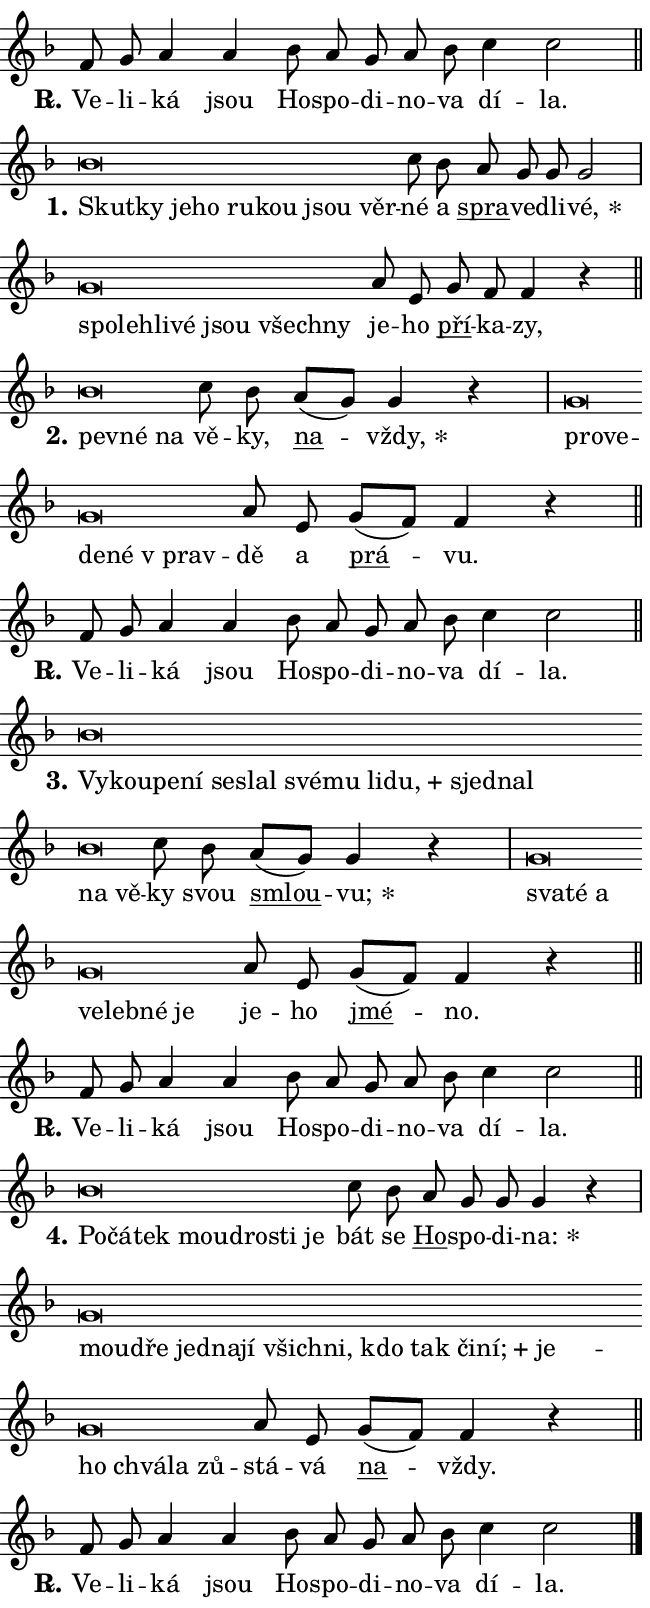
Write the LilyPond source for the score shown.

\version "2.24.0"
\header { tagline = "" }
\paper {
  indent = 0\cm
  top-margin = 0\cm
  right-margin = 0.13\cm % to fit lyric hyphens
  bottom-margin = 0\cm
  left-margin = 0\cm
  paper-width = 11\cm
  page-breaking = #ly:one-page-breaking
  system-system-spacing.basic-distance = #11
  score-system-spacing.basic-distance = #11
  ragged-last = ##f
}


%% Author: Thomas Morley
%% https://lists.gnu.org/archive/html/lilypond-user/2020-05/msg00002.html
#(define (line-position grob)
"Returns position of @var[grob} in current system:
   @code{'start}, if at first time-step
   @code{'end}, if at last time-step
   @code{'middle} otherwise
"
  (let* ((col (ly:item-get-column grob))
         (ln (ly:grob-object col 'left-neighbor))
         (rn (ly:grob-object col 'right-neighbor))
         (col-to-check-left (if (ly:grob? ln) ln col))
         (col-to-check-right (if (ly:grob? rn) rn col))
         (break-dir-left
           (and
             (ly:grob-property col-to-check-left 'non-musical #f)
             (ly:item-break-dir col-to-check-left)))
         (break-dir-right
           (and
             (ly:grob-property col-to-check-right 'non-musical #f)
             (ly:item-break-dir col-to-check-right))))
        (cond ((eqv? 1 break-dir-left) 'start)
              ((eqv? -1 break-dir-right) 'end)
              (else 'middle))))

#(define (tranparent-at-line-position vctor)
  (lambda (grob)
  "Relying on @code{line-position} select the relevant enry from @var{vctor}.
Used to determine transparency,"
    (case (line-position grob)
      ((end) (not (vector-ref vctor 0)))
      ((middle) (not (vector-ref vctor 1)))
      ((start) (not (vector-ref vctor 2))))))

noteHeadBreakVisibility =
#(define-music-function (break-visibility)(vector?)
"Makes @code{NoteHead}s transparent relying on @var{break-visibility}"
#{
  \override NoteHead.transparent =
    #(tranparent-at-line-position break-visibility)
#})

#(define delete-ledgers-for-transparent-note-heads
  (lambda (grob)
    "Reads whether a @code{NoteHead} is transparent.
If so this @code{NoteHead} is removed from @code{'note-heads} from
@var{grob}, which is supposed to be @code{LedgerLineSpanner}.
As a result ledgers are not printed for this @code{NoteHead}"
    (let* ((nhds-array (ly:grob-object grob 'note-heads))
           (nhds-list
             (if (ly:grob-array? nhds-array)
                 (ly:grob-array->list nhds-array)
                 '()))
           ;; Relies on the transparent-property being done before
           ;; Staff.LedgerLineSpanner.after-line-breaking is executed.
           ;; This is fragile ...
           (to-keep
             (remove
               (lambda (nhd)
                 (ly:grob-property nhd 'transparent #f))
               nhds-list)))
      ;; TODO find a better method to iterate over grob-arrays, similiar
      ;; to filter/remove etc for lists
      ;; For now rebuilt from scratch
      (set! (ly:grob-object grob 'note-heads)  '())
      (for-each
        (lambda (nhd)
          (ly:pointer-group-interface::add-grob grob 'note-heads nhd))
        to-keep))))

squashNotes = {
  \override NoteHead.X-extent = #'(-0.2 . 0.2)
  \override NoteHead.Y-extent = #'(-0.75 . 0)
  \override NoteHead.stencil =
    #(lambda (grob)
       (let ((pos (ly:grob-property grob 'staff-position)))
         (begin
           (if (< pos -7) (display "ERROR: Lower brevis then expected\n") (display ""))
           (if (<= pos -6) ly:text-interface::print ly:note-head::print))))
}
unSquashNotes = {
  \revert NoteHead.X-extent
  \revert NoteHead.Y-extent
  \revert NoteHead.stencil
}

hideNotes = \noteHeadBreakVisibility #begin-of-line-visible
unHideNotes = \noteHeadBreakVisibility #all-visible

% work-around for resetting accidentals
% https://lilypond.org/doc/v2.23/Documentation/notation/displaying-rhythms#unmetered-music
cadenzaMeasure = {
  \cadenzaOff
  \partial 1024 s1024
  \cadenzaOn
}

#(define-markup-command (accent layout props text) (markup?)
  "Underline accented syllable"
  (interpret-markup layout props
    #{\markup \override #'(offset . 4.3) \underline { #text }#}))

responsum = \markup \concat {
  "R" \hspace #-1.05 \path #0.1 #'((moveto 0 0.07) (lineto 0.9 0.8)) \hspace #0.05 "."
}

spaceSize = #0.6828661417322834 % exact space size for TeX Gyre Schola

\layout {
  \context {
    \Staff
    \remove "Time_signature_engraver"
    \override LedgerLineSpanner.after-line-breaking = #delete-ledgers-for-transparent-note-heads
  }
  \context {
    \Lyrics {
      \override LyricSpace.minimum-distance = \spaceSize
      \override LyricText.font-name = #"TeX Gyre Schola"
      \override LyricText.font-size = 1
      \override StanzaNumber.font-name = #"TeX Gyre Schola Bold"
      \override StanzaNumber.font-size = 1
    }
  }
  \context {
    \Score 
    \override NoteHead.text =
      #(lambda (grob) 
        (let ((pos (ly:grob-property grob 'staff-position)))
          #{\markup {
            \combine
              \halign #-0.55 \raise #(if (= pos -6) 0 0.5) \override #'(thickness . 2) \draw-line #'(3.2 . 0)
              \musicglyph "noteheads.sM1"
          }#}))
  }
}

% magnetic-lyrics.ily
%
%   written by
%     Jean Abou Samra <jean@abou-samra.fr>
%     Werner Lemberg <wl@gnu.org>
%
%   adapted by
%     Jiri Hon <jiri.hon@gmail.com>
%
% Version 2022-Apr-15

% https://www.mail-archive.com/lilypond-user@gnu.org/msg149350.html

#(define (Left_hyphen_pointer_engraver context)
   "Collect syllable-hyphen-syllable occurrences in lyrics and store
them in properties.  This engraver only looks to the left.  For
example, if the lyrics input is @code{foo -- bar}, it does the
following.

@itemize @bullet
@item
Set the @code{text} property of the @code{LyricHyphen} grob between
@q{foo} and @q{bar} to @code{foo}.

@item
Set the @code{left-hyphen} property of the @code{LyricText} grob with
text @q{foo} to the @code{LyricHyphen} grob between @q{foo} and
@q{bar}.
@end itemize

Use this auxiliary engraver in combination with the
@code{lyric-@/text::@/apply-@/magnetic-@/offset!} hook."
   (let ((hyphen #f)
         (text #f))
     (make-engraver
      (acknowledgers
       ((lyric-syllable-interface engraver grob source-engraver)
        (set! text grob)))
      (end-acknowledgers
       ((lyric-hyphen-interface engraver grob source-engraver)
        ;(when (not (grob::has-interface grob 'lyric-space-interface))
          (set! hyphen grob)));)
      ((stop-translation-timestep engraver)
       (when (and text hyphen)
         (ly:grob-set-object! text 'left-hyphen hyphen))
       (set! text #f)
       (set! hyphen #f)))))

#(define (lyric-text::apply-magnetic-offset! grob)
   "If the space between two syllables is less than the value in
property @code{LyricText@/.details@/.squash-threshold}, move the right
syllable to the left so that it gets concatenated with the left
syllable.

Use this function as a hook for
@code{LyricText@/.after-@/line-@/breaking} if the
@code{Left_@/hyphen_@/pointer_@/engraver} is active."
   (let ((hyphen (ly:grob-object grob 'left-hyphen #f)))
     (when hyphen
       (let ((left-text (ly:spanner-bound hyphen LEFT)))
         (when (grob::has-interface left-text 'lyric-syllable-interface)
           (let* ((common (ly:grob-common-refpoint grob left-text X))
                  (this-x-ext (ly:grob-extent grob common X))
                  (left-x-ext
                   (begin
                     ;; Trigger magnetism for left-text.
                     (ly:grob-property left-text 'after-line-breaking)
                     (ly:grob-extent left-text common X)))
                  ;; `delta` is the gap width between two syllables.
                  (delta (- (interval-start this-x-ext)
                            (interval-end left-x-ext)))
                  (details (ly:grob-property grob 'details))
                  (threshold (assoc-get 'squash-threshold details 0.2)))
             (when (< delta threshold)
               (let* (;; We have to manipulate the input text so that
                      ;; ligatures crossing syllable boundaries are not
                      ;; disabled.  For languages based on the Latin
                      ;; script this is essentially a beautification.
                      ;; However, for non-Western scripts it can be a
                      ;; necessity.
                      (lt (ly:grob-property left-text 'text))
                      (rt (ly:grob-property grob 'text))
                      (is-space (grob::has-interface hyphen 'lyric-space-interface))
                      (space (if is-space " " ""))
                      (extra-delta (if is-space spaceSize 0))
                      ;; Append new syllable.
                      (ltrt-space (if (and (string? lt) (string? rt))
                                (string-append lt space rt)
                                (make-concat-markup (list lt space rt))))
                      ;; Right-align `ltrt` to the right side.
                      (ltrt-space-markup (grob-interpret-markup
                               grob
                               (make-translate-markup
                                (cons (interval-length this-x-ext) 0)
                                (make-right-align-markup ltrt-space)))))
                 (begin
                   ;; Don't print `left-text`.
                   (ly:grob-set-property! left-text 'stencil #f)
                   ;; Set text and stencil (which holds all collected
                   ;; syllables so far) and shift it to the left.
                   (ly:grob-set-property! grob 'text ltrt-space)
                   (ly:grob-set-property! grob 'stencil ltrt-space-markup)
                   (ly:grob-translate-axis! grob (- (- delta extra-delta)) X))))))))))


#(define (lyric-hyphen::displace-bounds-first grob)
   ;; Make very sure this callback isn't triggered too early.
   (let ((left (ly:spanner-bound grob LEFT))
         (right (ly:spanner-bound grob RIGHT)))
     (ly:grob-property left 'after-line-breaking)
     (ly:grob-property right 'after-line-breaking)
     (ly:lyric-hyphen::print grob)))

squashThreshold = #0.4

\layout {
  \context {
    \Lyrics
    \consists #Left_hyphen_pointer_engraver
    \override LyricText.after-line-breaking =
      #lyric-text::apply-magnetic-offset!
    \override LyricHyphen.stencil = #lyric-hyphen::displace-bounds-first
    \override LyricText.details.squash-threshold = \squashThreshold
    \override LyricHyphen.minimum-distance = 0
    \override LyricHyphen.minimum-length = \squashThreshold
  }
}

squashText = \override LyricText.details.squash-threshold = 9999
unSquashText = \override LyricText.details.squash-threshold = \squashThreshold

leftText = \override LyricText.self-alignment-X = #LEFT
unLeftText = \revert LyricText.self-alignment-X

starOffset = #(lambda (grob) 
                (let ((x_offset (ly:self-alignment-interface::aligned-on-x-parent grob)))
                  (if (= x_offset 0) 0 (+ x_offset 1.2))))

star = #(define-music-function (syllable)(string?)
"Append star separator at the end of a syllable"
#{
  \once \override LyricText.X-offset = #starOffset
  \lyricmode { \markup {
    #syllable
    \override #'((font-name . "TeX Gyre Schola Bold")) \hspace #0.2 \lower #0.65 \larger "*"
  } }
#})

starAccent = #(define-music-function (syllable)(string?)
"Append star separator at the end of a syllable and make accent"
#{
  \once \override LyricText.X-offset = #starOffset
  \lyricmode { \markup {
    \accent #syllable
    \override #'((font-name . "TeX Gyre Schola Bold")) \hspace #0.2 \lower #0.65 \larger "*"
  } }
#})

breath = #(define-music-function (syllable)(string?)
"Append breathing indicator at the end of a syllable"
#{
  \lyricmode { \markup { #syllable "+" } }
#})

optionalBreath = #(define-music-function (syllable)(string?)
"Append optional breathing indicator at the end of a syllable"
#{
  \lyricmode { \markup { #syllable "(+)" } }
#})


\score {
    <<
        \new Voice = "melody" { \cadenzaOn \key f \major \relative { f'8 g a4 a \bar "" bes8 a g a bes \bar "" c4 c2 \cadenzaMeasure \bar "||" \break } }
        \new Lyrics \lyricsto "melody" { \lyricmode { \set stanza = \responsum
Ve -- li -- ká jsou Ho -- spo -- di -- no -- va dí -- la. } }
    >>
    \layout {}
}

\score {
    <<
        \new Voice = "melody" { \cadenzaOn \key f \major \relative { \squashNotes bes'\breve*1/16 \hideNotes \breve*1/16 \bar "" \breve*1/16 \bar "" \breve*1/16 \bar "" \breve*1/16 \bar "" \breve*1/16 \bar "" \breve*1/16 \breve*1/16 \bar "" \unHideNotes \unSquashNotes c8 bes \bar "" a g g g2 \cadenzaMeasure \bar "|" \squashNotes g\breve*1/16 \hideNotes \breve*1/16 \bar "" \breve*1/16 \bar "" \breve*1/16 \bar "" \breve*1/16 \bar "" \breve*1/16 \breve*1/16 \bar "" \unHideNotes \unSquashNotes a8 e \bar "" g f f4 r \cadenzaMeasure \bar "||" \break } }
        \new Lyrics \lyricsto "melody" { \lyricmode { \set stanza = "1."
\leftText Skut -- \squashText ky je -- ho ru -- kou jsou věr -- \unLeftText \unSquashText né a \markup \accent spra -- ve -- dli -- \star vé, \leftText spo -- \squashText leh -- li -- vé jsou všech -- ny \unLeftText \unSquashText je -- ho \markup \accent pří -- ka -- zy, } }
    >>
    \layout {}
}

\score {
    <<
        \new Voice = "melody" { \cadenzaOn \key f \major \relative { \squashNotes bes'\breve*1/16 \hideNotes \breve*1/16 \breve*1/16 \bar "" \unHideNotes \unSquashNotes c8 bes \bar "" a[( g)] g4 r \cadenzaMeasure \bar "|" \squashNotes g\breve*1/16 \hideNotes \breve*1/16 \bar "" \breve*1/16 \bar "" \breve*1/16 \breve*1/16 \bar "" \unHideNotes \unSquashNotes a8 e \bar "" g[( f)] f4 r \cadenzaMeasure \bar "||" \break } }
        \new Lyrics \lyricsto "melody" { \lyricmode { \set stanza = "2."
\leftText pev -- \squashText né na \unLeftText \unSquashText vě -- ky, \markup \accent na -- \star vždy, \leftText pro -- \squashText ve -- de -- né "v prav" -- \unLeftText \unSquashText dě a \markup \accent prá -- vu. } }
    >>
    \layout {}
}

\score {
    <<
        \new Voice = "melody" { \cadenzaOn \key f \major \relative { f'8 g a4 a \bar "" bes8 a g a bes \bar "" c4 c2 \cadenzaMeasure \bar "||" \break } }
        \new Lyrics \lyricsto "melody" { \lyricmode { \set stanza = \responsum
Ve -- li -- ká jsou Ho -- spo -- di -- no -- va dí -- la. } }
    >>
    \layout {}
}

\score {
    <<
        \new Voice = "melody" { \cadenzaOn \key f \major \relative { \squashNotes bes'\breve*1/16 \hideNotes \breve*1/16 \bar "" \breve*1/16 \bar "" \breve*1/16 \bar "" \breve*1/16 \bar "" \breve*1/16 \bar "" \breve*1/16 \bar "" \breve*1/16 \bar "" \breve*1/16 \bar "" \breve*1/16 \bar "" \breve*1/16 \bar "" \breve*1/16 \bar "" \breve*1/16 \breve*1/16 \bar "" \unHideNotes \unSquashNotes c8 bes \bar "" a[( g)] g4 r \cadenzaMeasure \bar "|" \squashNotes g\breve*1/16 \hideNotes \breve*1/16 \bar "" \breve*1/16 \bar "" \breve*1/16 \bar "" \breve*1/16 \bar "" \breve*1/16 \breve*1/16 \bar "" \unHideNotes \unSquashNotes a8 e \bar "" g[( f)] f4 r \cadenzaMeasure \bar "||" \break } }
        \new Lyrics \lyricsto "melody" { \lyricmode { \set stanza = "3."
\leftText Vy -- \squashText kou -- pe -- ní se -- slal své -- mu li -- \breath "du," sjed -- nal na vě -- \unLeftText \unSquashText ky svou \markup \accent smlou -- \star vu; \leftText sva -- \squashText té a ve -- leb -- né je \unLeftText \unSquashText je -- ho \markup \accent jmé -- no. } }
    >>
    \layout {}
}

\score {
    <<
        \new Voice = "melody" { \cadenzaOn \key f \major \relative { f'8 g a4 a \bar "" bes8 a g a bes \bar "" c4 c2 \cadenzaMeasure \bar "||" \break } }
        \new Lyrics \lyricsto "melody" { \lyricmode { \set stanza = \responsum
Ve -- li -- ká jsou Ho -- spo -- di -- no -- va dí -- la. } }
    >>
    \layout {}
}

\score {
    <<
        \new Voice = "melody" { \cadenzaOn \key f \major \relative { \squashNotes bes'\breve*1/16 \hideNotes \breve*1/16 \bar "" \breve*1/16 \bar "" \breve*1/16 \bar "" \breve*1/16 \bar "" \breve*1/16 \breve*1/16 \bar "" \unHideNotes \unSquashNotes c8 bes \bar "" a g g g4 r \cadenzaMeasure \bar "|" \squashNotes g\breve*1/16 \hideNotes \breve*1/16 \bar "" \breve*1/16 \bar "" \breve*1/16 \bar "" \breve*1/16 \bar "" \breve*1/16 \bar "" \breve*1/16 \bar "" \breve*1/16 \bar "" \breve*1/16 \bar "" \breve*1/16 \bar "" \breve*1/16 \bar "" \breve*1/16 \bar "" \breve*1/16 \bar "" \breve*1/16 \bar "" \breve*1/16 \breve*1/16 \bar "" \unHideNotes \unSquashNotes a8 e \bar "" g[( f)] f4 r \cadenzaMeasure \bar "||" \break } }
        \new Lyrics \lyricsto "melody" { \lyricmode { \set stanza = "4."
\leftText Po -- \squashText čá -- tek mou -- dro -- sti je \unLeftText \unSquashText bát se \markup \accent Ho -- spo -- di -- \star na: \leftText mou -- \squashText dře jed -- na -- jí všich -- ni, kdo tak či -- \breath "ní;" je -- ho chvá -- la zů -- \unLeftText \unSquashText stá -- vá \markup \accent na -- vždy. } }
    >>
    \layout {}
}

\score {
    <<
        \new Voice = "melody" { \cadenzaOn \key f \major \relative { f'8 g a4 a \bar "" bes8 a g a bes \bar "" c4 c2 \cadenzaMeasure \bar "||" \break } \bar "|." }
        \new Lyrics \lyricsto "melody" { \lyricmode { \set stanza = \responsum
Ve -- li -- ká jsou Ho -- spo -- di -- no -- va dí -- la. } }
    >>
    \layout {}
}
